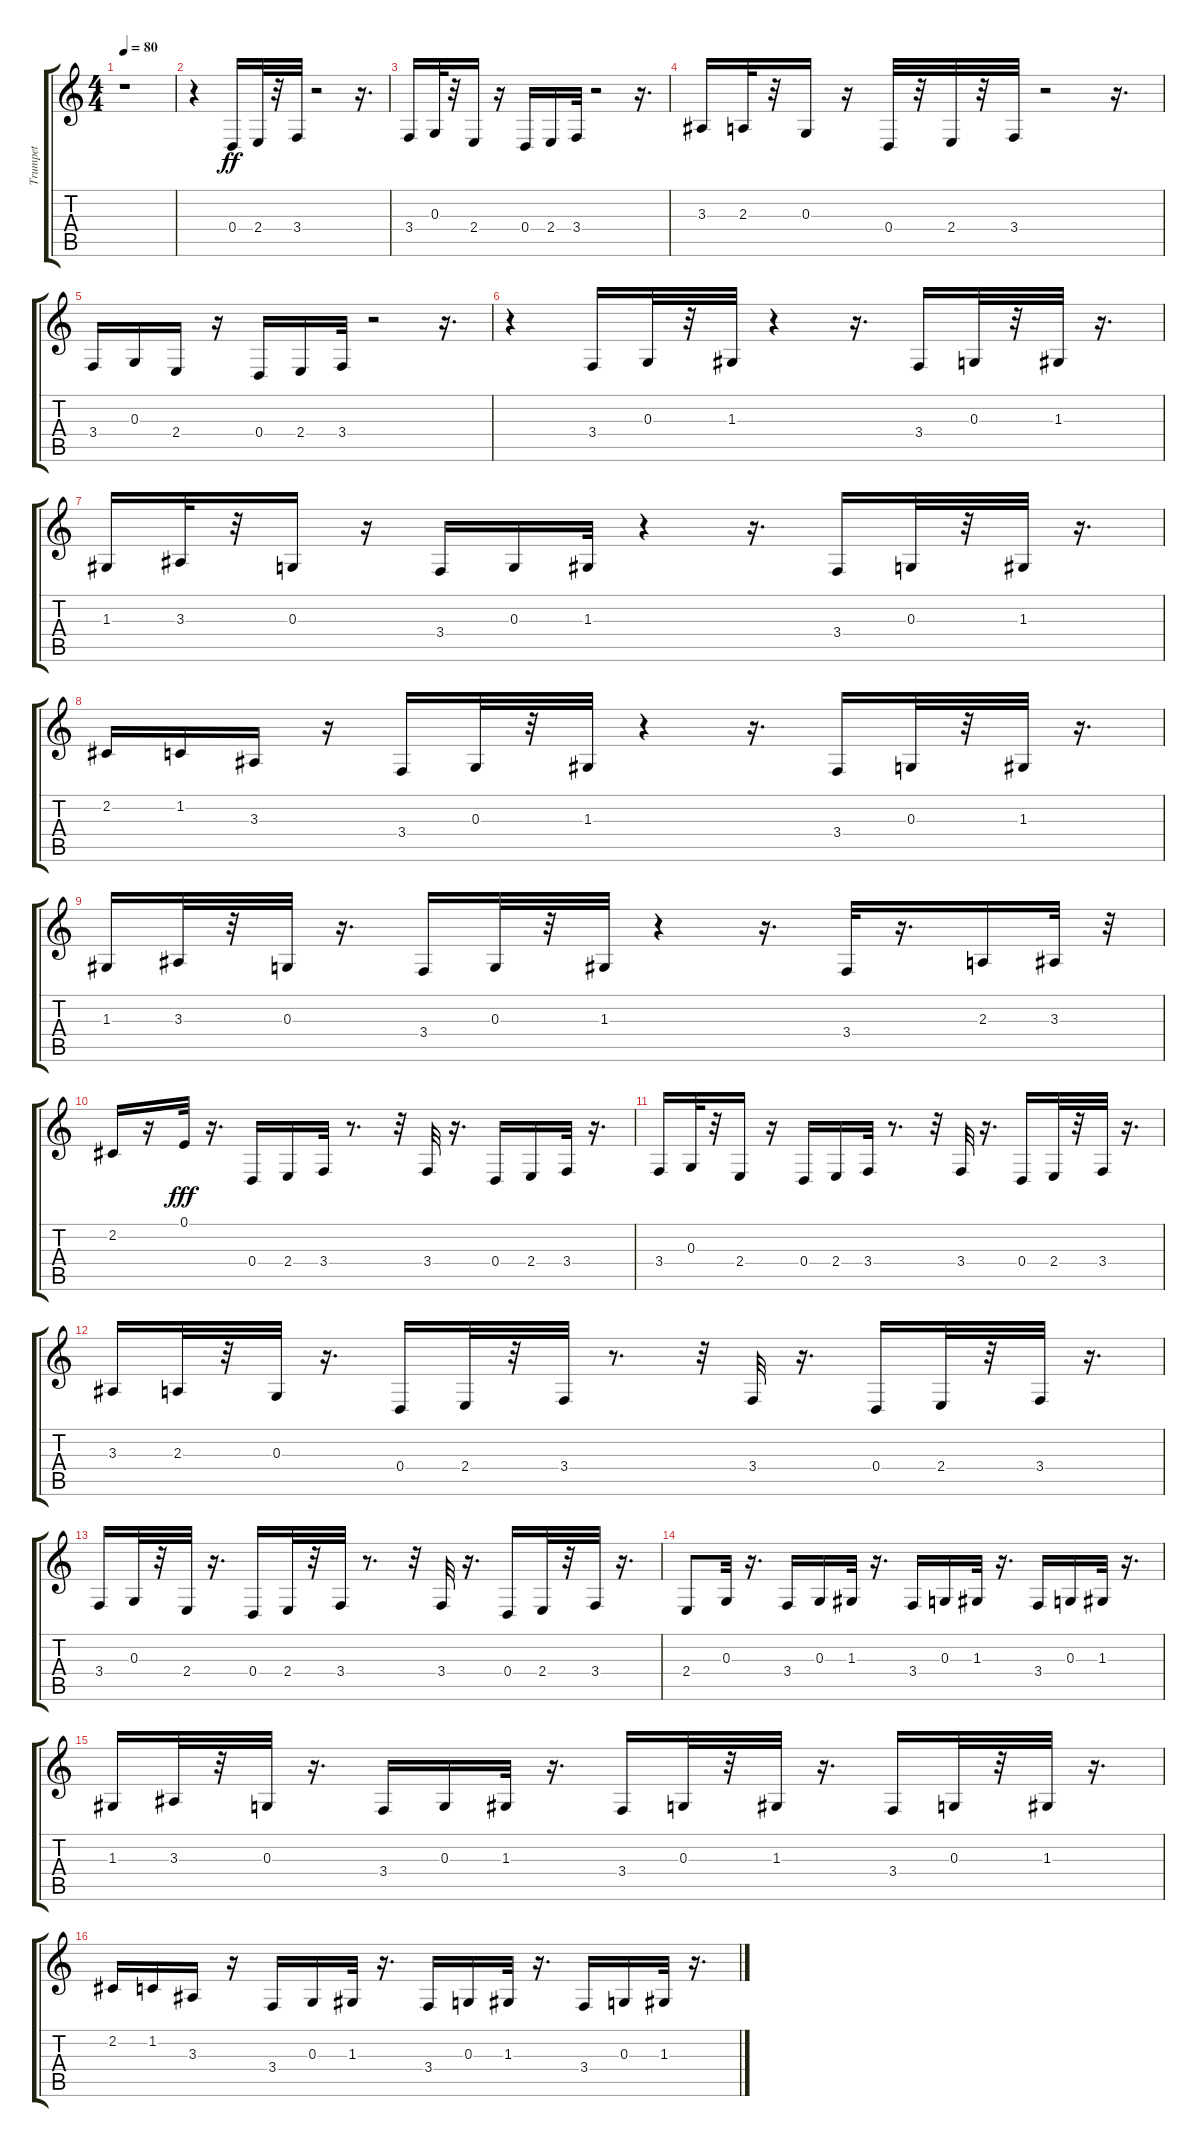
\track ("Trumpet" "Trumpet") {instrument trumpet}
\staff {score tabs}
\tuning (E4 B3 G3 D3 A2 E2) {hide}
\ts (4 4)
\tempo 80
\clef g2
\ks c
r.1{dy ff instrument trumpet} |
r.4 0.4.16 2.4.32 r.32 3.4.32 r.2 r.16{d} |
3.4.16 0.3.32 r.32 2.4.16 r.16 0.4.16 2.4.16 3.4.32 r.2 r.16{d} |
3.3.16 2.3.32 r.32 0.3.16 r.16 0.4.32 r.32 2.4.32 r.32 3.4.32 r.2 r.16{d} |
3.4.16 0.3.16 2.4.16 r.16 0.4.16 2.4.16 3.4.32 r.2 r.16{d} |
r.4 3.4.16 0.3.32 r.32 1.3.32 r.4 r.16{d} 3.4.16 0.3.32 r.32 1.3.32 r.16{d} |
1.3.16 3.3.32 r.32 0.3.16 r.16 3.4.16 0.3.16 1.3.32 r.4 r.16{d} 3.4.16 0.3.32 r.32 1.3.32 r.16{d} |
2.2.16 1.2.16 3.3.16 r.16 3.4.16 0.3.32 r.32 1.3.32 r.4 r.16{d} 3.4.16 0.3.32 r.32 1.3.32 r.16{d} |
1.3.16 3.3.32 r.32 0.3.32 r.16{d} 3.4.16 0.3.32 r.32 1.3.32 r.4 r.16{d} 3.4.32 r.16{d} 2.3.16 3.3.32 r.32 |
2.2.16 r.16 0.1.32{dy fff} r.16{d} 0.4.16 2.4.16 3.4.32 r.8{d} r.32 3.4.32 r.16{d} 0.4.16 2.4.16 3.4.32 r.16{d} |
3.4.16 0.3.32 r.32 2.4.16 r.16 0.4.16 2.4.16 3.4.32 r.8{d} r.32 3.4.32 r.16{d} 0.4.16 2.4.32 r.32 3.4.32 r.16{d} |
3.3.16 2.3.32 r.32 0.3.32 r.16{d} 0.4.16 2.4.32 r.32 3.4.32 r.8{d} r.32 3.4.32 r.16{d} 0.4.16 2.4.32 r.32 3.4.32 r.16{d} |
3.4.16 0.3.32 r.32 2.4.32 r.16{d} 0.4.16 2.4.32 r.32 3.4.32 r.8{d} r.32 3.4.32 r.16{d} 0.4.16 2.4.32 r.32 3.4.32 r.16{d} |
2.4.8 0.3.32 r.16{d} 3.4.16 0.3.16 1.3.32 r.16{d} 3.4.16 0.3.16 1.3.32 r.16{d} 3.4.16 0.3.16 1.3.32 r.16{d} |
1.3.16 3.3.32 r.32 0.3.32 r.16{d} 3.4.16 0.3.16 1.3.32 r.16{d} 3.4.16 0.3.32 r.32 1.3.32 r.16{d} 3.4.16 0.3.32 r.32 1.3.32 r.16{d} |
2.2.16 1.2.16 3.3.16 r.16 3.4.16 0.3.16 1.3.32 r.16{d} 3.4.16 0.3.16 1.3.32 r.16{d} 3.4.16 0.3.16 1.3.32 r.16{d}
